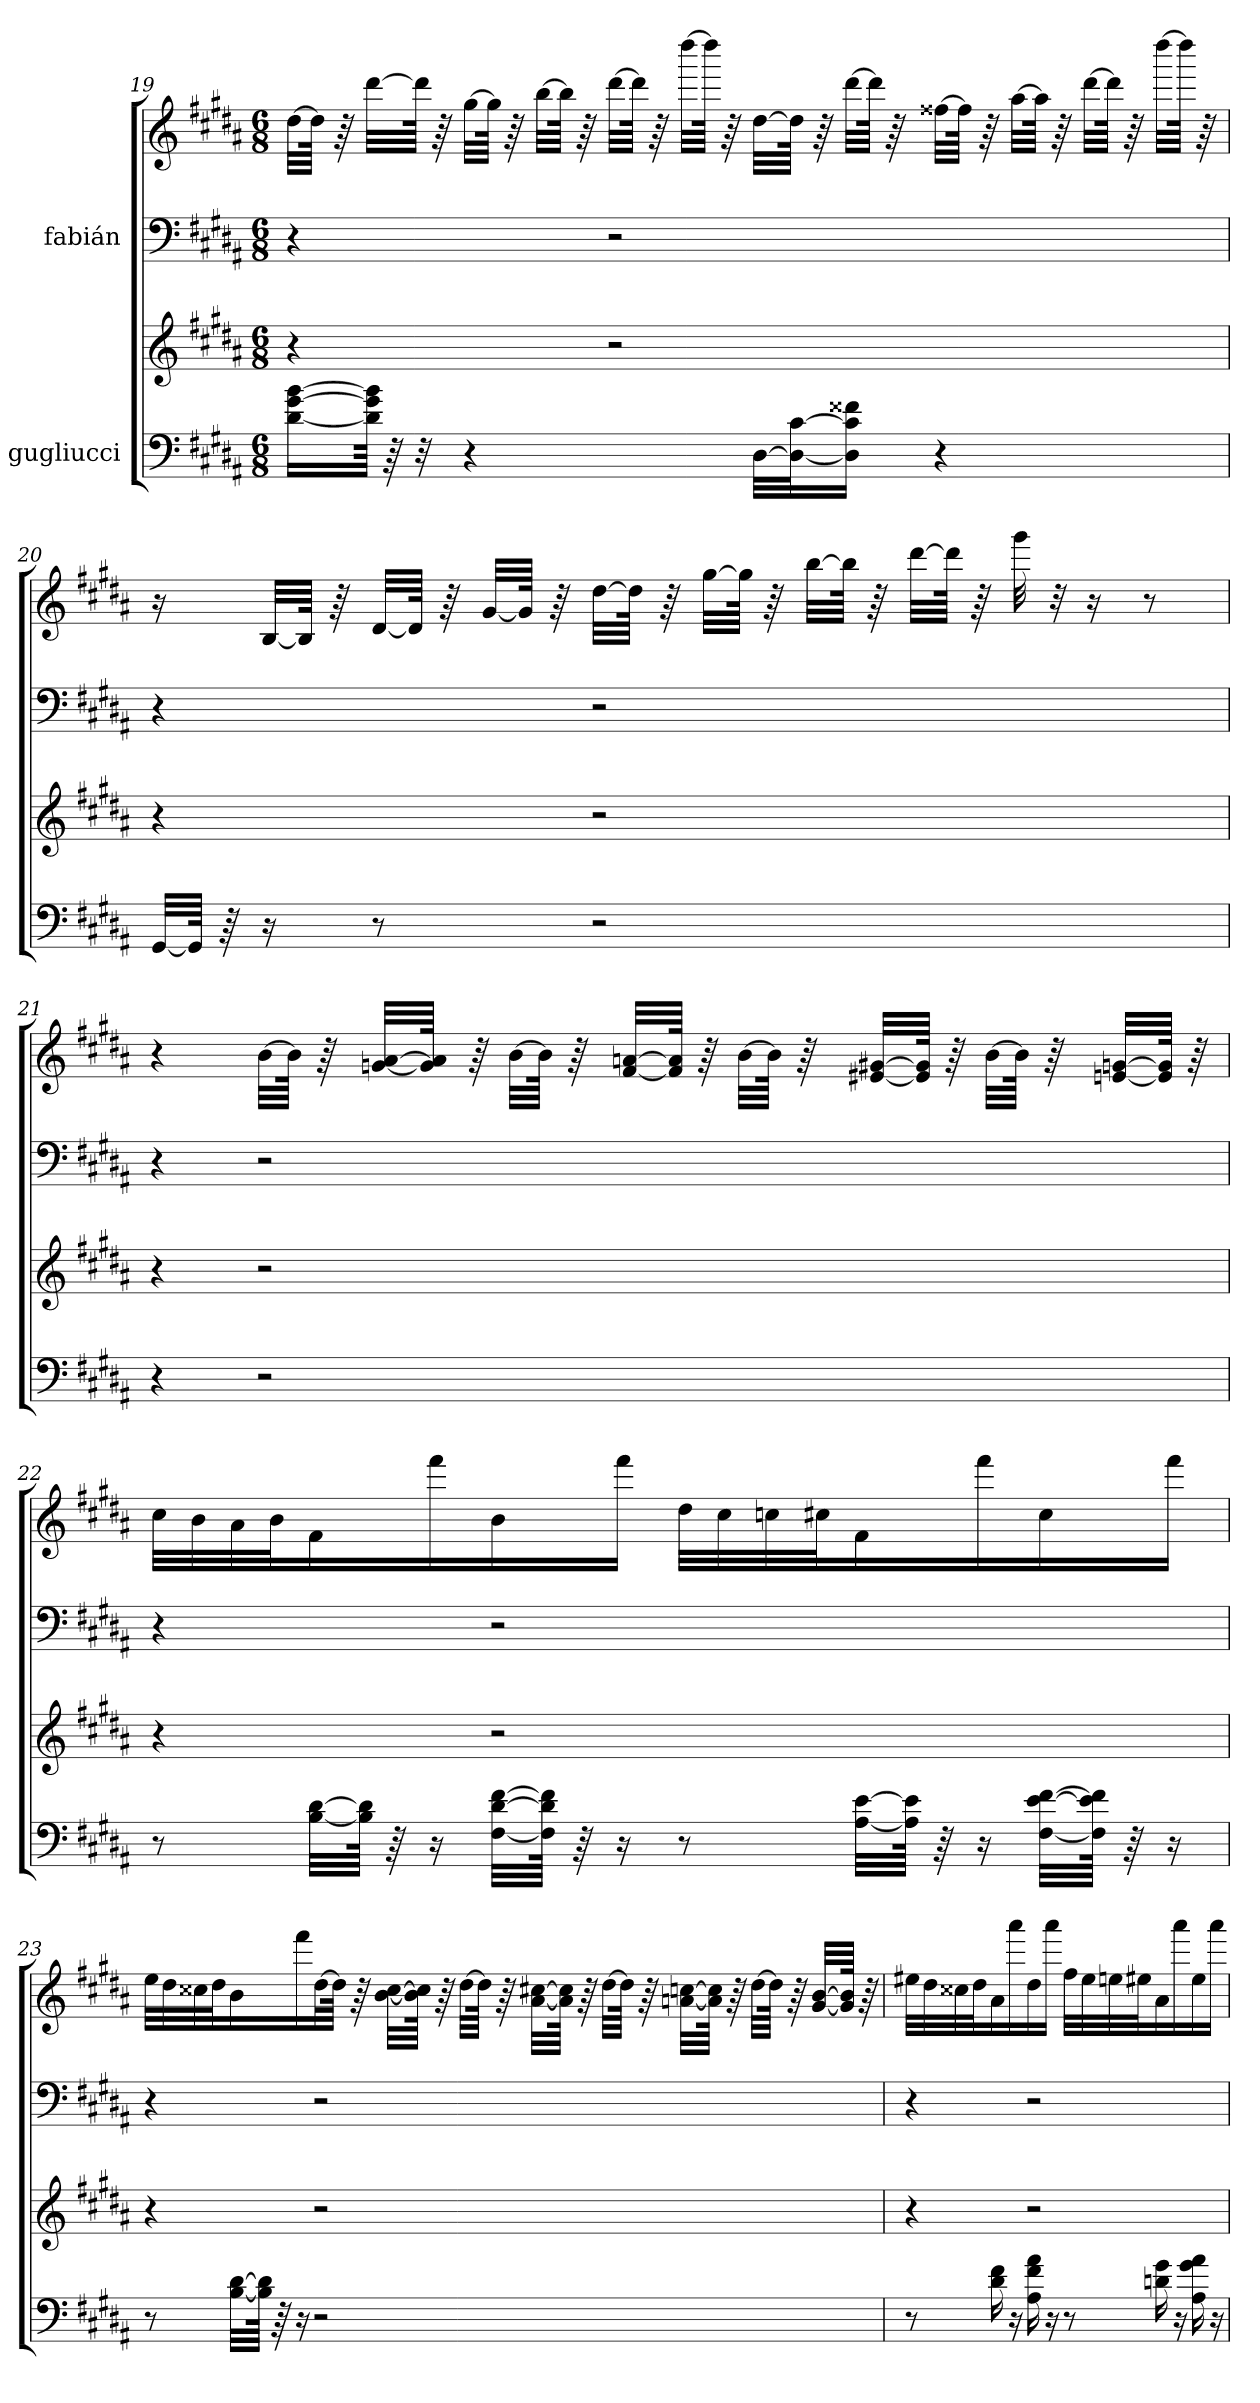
**kern	**kern	**kern	**kern
*part2	*part2	*part1	*part1
*staff4	*staff3	*staff2	*staff1
*I"gugliucci	*	*I"fabián	*
!!LO:LB:g=z
*clefF4	*clefG2	*clefF4	*clefG2
*k[f#c#g#d#a#]	*k[f#c#g#d#a#]	*k[f#c#g#d#a#]	*k[f#c#g#d#a#]
*B:	*B:	*B:	*B:
*M6/8	*M6/8	*M6/8	*M6/8
=19	=19	=19	=19
[16d#\ [16g#\ [16b\LL	4r	4r	[32dd#\LLL
.	.	.	64dd#\JJJk]
.	.	.	64r
64d#\] 64g#\] 64b\]JJkk	.	.	[32ddd#\LLL
64r	.	.	.
32r	.	.	64ddd#\JJJk]
.	.	.	64r
4r	.	.	[32gg#\LLL
.	.	.	64gg#\JJJk]
.	.	.	64r
.	.	.	[32bb\LLL
.	.	.	64bb\JJJk]
.	.	.	64r
.	2r	2r	[32ddd#\LLL
.	.	.	64ddd#\JJJk]
.	.	.	64r
.	.	.	[32dddd#\LLL
.	.	.	64dddd#\JJJk]
.	.	.	64r
[32D#\LLL	.	.	[32dd#\LLL
32D#\_ [32c#\J	.	.	64dd#\JJJk]
.	.	.	64r
16D#\] 16c#\] 16f##X\JJ	.	.	[32ddd#\LLL
.	.	.	64ddd#\JJJk]
.	.	.	64r
4r	.	.	[32ff##X\LLL
.	.	.	64ff##\JJJk]
.	.	.	64r
.	.	.	[32aa#\LLL
.	.	.	64aa#\JJJk]
.	.	.	64r
.	.	.	[32ddd#\LLL
.	.	.	64ddd#\JJJk]
.	.	.	64r
.	.	.	[32dddd#\LLL
.	.	.	64dddd#\JJJk]
.	.	.	64r
!!LO:PB:g=z
=20	=20	=20	=20
[32GG#/LLL	4r	4r	16r
64GG#/JJJk]	.	.	.
64r	.	.	.
16r	.	.	[32B/LLL
.	.	.	64B/JJJk]
.	.	.	64r
8r	.	.	[32d#/LLL
.	.	.	64d#/JJJk]
.	.	.	64r
.	.	.	[32g#/LLL
.	.	.	64g#/JJJk]
.	.	.	64r
2r	2r	2r	[32dd#\LLL
.	.	.	64dd#\JJJk]
.	.	.	64r
.	.	.	[32gg#\LLL
.	.	.	64gg#\JJJk]
.	.	.	64r
.	.	.	[32bb\LLL
.	.	.	64bb\JJJk]
.	.	.	64r
.	.	.	[32ddd#\LLL
.	.	.	64ddd#\JJJk]
.	.	.	64r
.	.	.	32ggg#\
.	.	.	32r
.	.	.	16r
.	.	.	8r
!!LO:LB:g=z
=21	=21	=21	=21
4r	4r	4r	4r
2r	2r	2r	[32b\LLL
.	.	.	64b\JJJk]
.	.	.	64r
.	.	.	[32gn/ [32a#/LLL
.	.	.	64g/] 64a#/]JJJk
.	.	.	64r
.	.	.	[32b\LLL
.	.	.	64b\JJJk]
.	.	.	64r
.	.	.	[32f#/ [32an/LLL
.	.	.	64f#/] 64a/]JJJk
.	.	.	64r
.	.	.	[32b\LLL
.	.	.	64b\JJJk]
.	.	.	64r
.	.	.	[32e#X/ [32g#X/LLL
.	.	.	64e#/] 64g#/]JJJk
.	.	.	64r
.	.	.	[32b\LLL
.	.	.	64b\JJJk]
.	.	.	64r
.	.	.	[32en/ [32gn/LLL
.	.	.	64e/] 64g/]JJJk
.	.	.	64r
!!LO:LB:g=z
=22	=22	=22	=22
8r	4r	4r	32cc#\LLL
.	.	.	32b\
.	.	.	32a#\
.	.	.	32b\J
[32B\ [32d#\LLL	.	.	16f#\
64B\] 64d#\]JJJk	.	.	.
64r	.	.	.
16r	.	.	16fff#\
[32F#\ [32d#\ [32f#\LLL	2r	2r	16b\
64F#\] 64d#\] 64f#\]JJJk	.	.	.
64r	.	.	.
16r	.	.	16fff#\JJ
8r	.	.	32dd#\LLL
.	.	.	32cc#\
.	.	.	32ccn\
.	.	.	32cc#X\J
[32A#\ [32e\LLL	.	.	16f#\
64A#\] 64e\]JJJk	.	.	.
64r	.	.	.
16r	.	.	16fff#\
[32F#\ [32e\ [32f#\LLL	.	.	16cc#\
64F#\] 64e\] 64f#\]JJJk	.	.	.
64r	.	.	.
16r	.	.	16fff#\JJ
!!LO:PB:g=z
=23	=23	=23	=23
8r	4r	4r	32ee\LLL
.	.	.	32dd#\
.	.	.	32cc##X\
.	.	.	32dd#\J
[32B\ [32d#\LLL	.	.	16b\
64B\] 64d#\]JJJk	.	.	.
64r	.	.	.
16r	.	.	16fff#\
2r	2r	2r	[32dd#\L
.	.	.	64dd#\JJJk]
.	.	.	64r
.	.	.	[32b\ [32cc##\LLL
.	.	.	64b\] 64cc##\]JJJk
.	.	.	64r
.	.	.	[32dd#\LLL
.	.	.	64dd#\JJJk]
.	.	.	64r
.	.	.	[32a#\ [32cc#X\LLL
.	.	.	64a#\] 64cc#\]JJJk
.	.	.	64r
.	.	.	[32dd#\LLL
.	.	.	64dd#\JJJk]
.	.	.	64r
.	.	.	[32an\ [32ccn\LLL
.	.	.	64a\] 64cc\]JJJk
.	.	.	64r
.	.	.	[32dd#\LLL
.	.	.	64dd#\JJJk]
.	.	.	64r
.	.	.	[32g#/ [32b/LLL
.	.	.	64g#/] 64b/]JJJk
.	.	.	64r
!!LO:LB:g=z
=24	=24	=24	=24
8r	4r	4r	32ee#X\LLL
.	.	.	32dd#\
.	.	.	32cc##X\
.	.	.	32dd#\J
16d#\ 16f#\	.	.	16a#\
16r	.	.	16aaa#\
16A#\ 16f#\ 16a#\	2r	2r	16dd#\
16r	.	.	16aaa#\JJ
8r	.	.	32ff#\LLL
.	.	.	32ee#\
.	.	.	32een\
.	.	.	32ee#X\J
16dn\ 16g#\	.	.	16a#\
16r	.	.	16aaa#\
16A#\ 16g#\ 16a#\	.	.	16ee#\
16r	.	.	16aaa#\JJ
=	=	=	=
*-	*-	*-	*-
